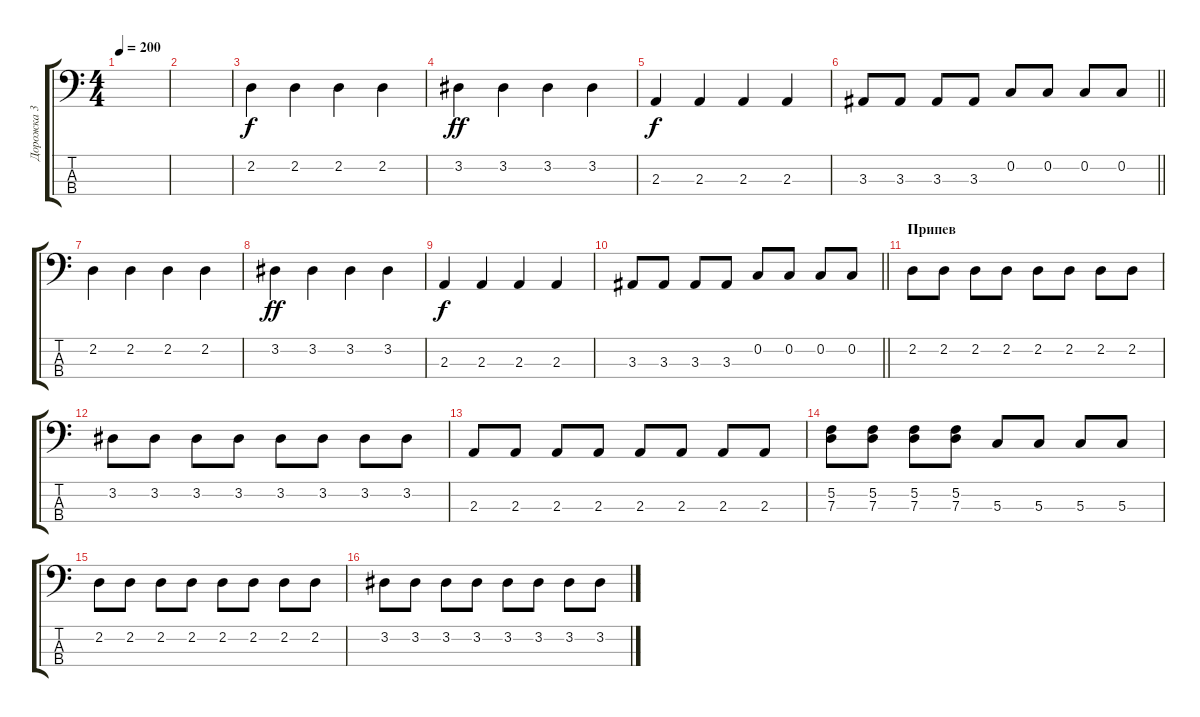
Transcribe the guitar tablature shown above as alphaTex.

\track ("Дорожка 3" "Дорожка 3") {instrument electricbasspick}
\staff {score tabs}
\tuning (F2 C2 G1 D1) {hide}
\ts (4 4)
\tempo 200
\clef f4
\ks c
|
|
2.2.4 2.2.4 2.2.4 2.2.4 |
3.2.4{dy ff} 3.2.4 3.2.4 3.2.4 |
2.3.4{dy f} 2.3.4 2.3.4 2.3.4 |
\barLineRight lightlight
3.3.8 3.3.8 3.3.8 3.3.8 0.2.8 0.2.8 0.2.8 0.2.8 |
2.2.4 2.2.4 2.2.4 2.2.4 |
3.2.4{dy ff} 3.2.4 3.2.4 3.2.4 |
2.3.4{dy f} 2.3.4 2.3.4 2.3.4 |
\barLineRight lightlight
3.3.8 3.3.8 3.3.8 3.3.8 0.2.8 0.2.8 0.2.8 0.2.8 |
\section ("" "Припев")
2.2.8 2.2.8 2.2.8 2.2.8 2.2.8 2.2.8 2.2.8 2.2.8 |
3.2.8 3.2.8 3.2.8 3.2.8 3.2.8 3.2.8 3.2.8 3.2.8 |
2.3.8 2.3.8 2.3.8 2.3.8 2.3.8 2.3.8 2.3.8 2.3.8 |
(5.2 7.3).8 (5.2 7.3).8 (5.2 7.3).8 (5.2 7.3).8 5.3.8 5.3.8 5.3.8 5.3.8 |
2.2.8 2.2.8 2.2.8 2.2.8 2.2.8 2.2.8 2.2.8 2.2.8 |
3.2.8 3.2.8 3.2.8 3.2.8 3.2.8 3.2.8 3.2.8 3.2.8
